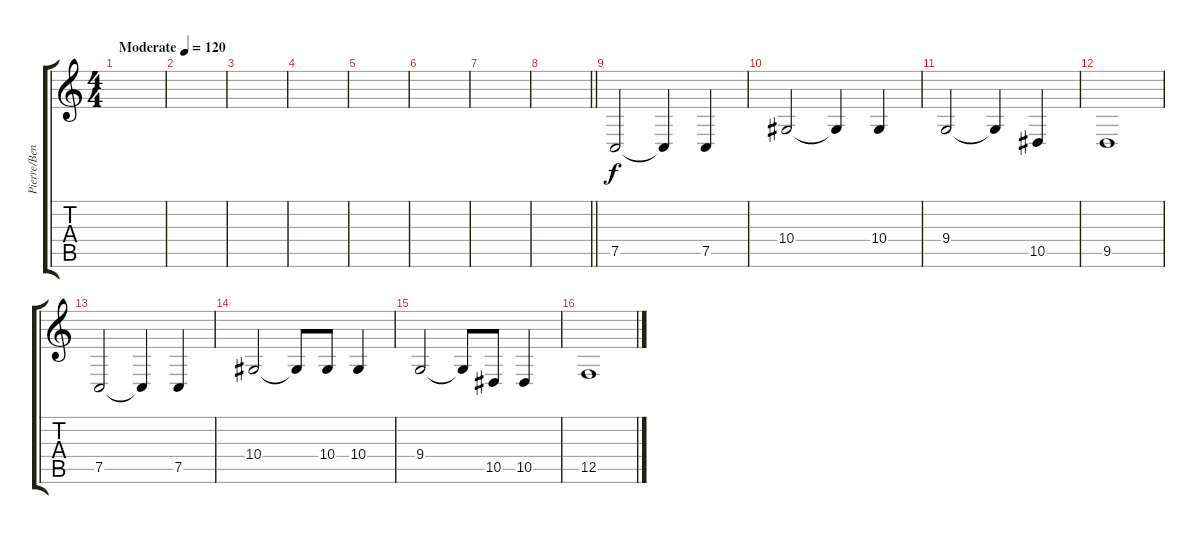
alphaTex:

\track ("Pierre/Benjamin" "Pierre/Ben") {instrument lead6voice}
\staff {score tabs}
\tuning (C4 G3 Eb3 Bb2 F2 C2) {hide}
\ts (4 4)
\tempo (120 "Moderate")
\clef g2
\ks c
|
|
|
|
|
|
|
\barLineRight lightlight
|
7.5.2 7.5{t}.4 7.5.4 |
10.4.2 10.4{t}.4 10.4.4 |
9.4.2 9.4{t}.4 10.5.4 |
9.5.1 |
7.5.2 7.5{t}.4 7.5.4 |
10.4.2 10.4{t}.8 10.4.8 10.4.4 |
9.4.2 9.4{t}.8 10.5.8 10.5.4 |
12.5.1
